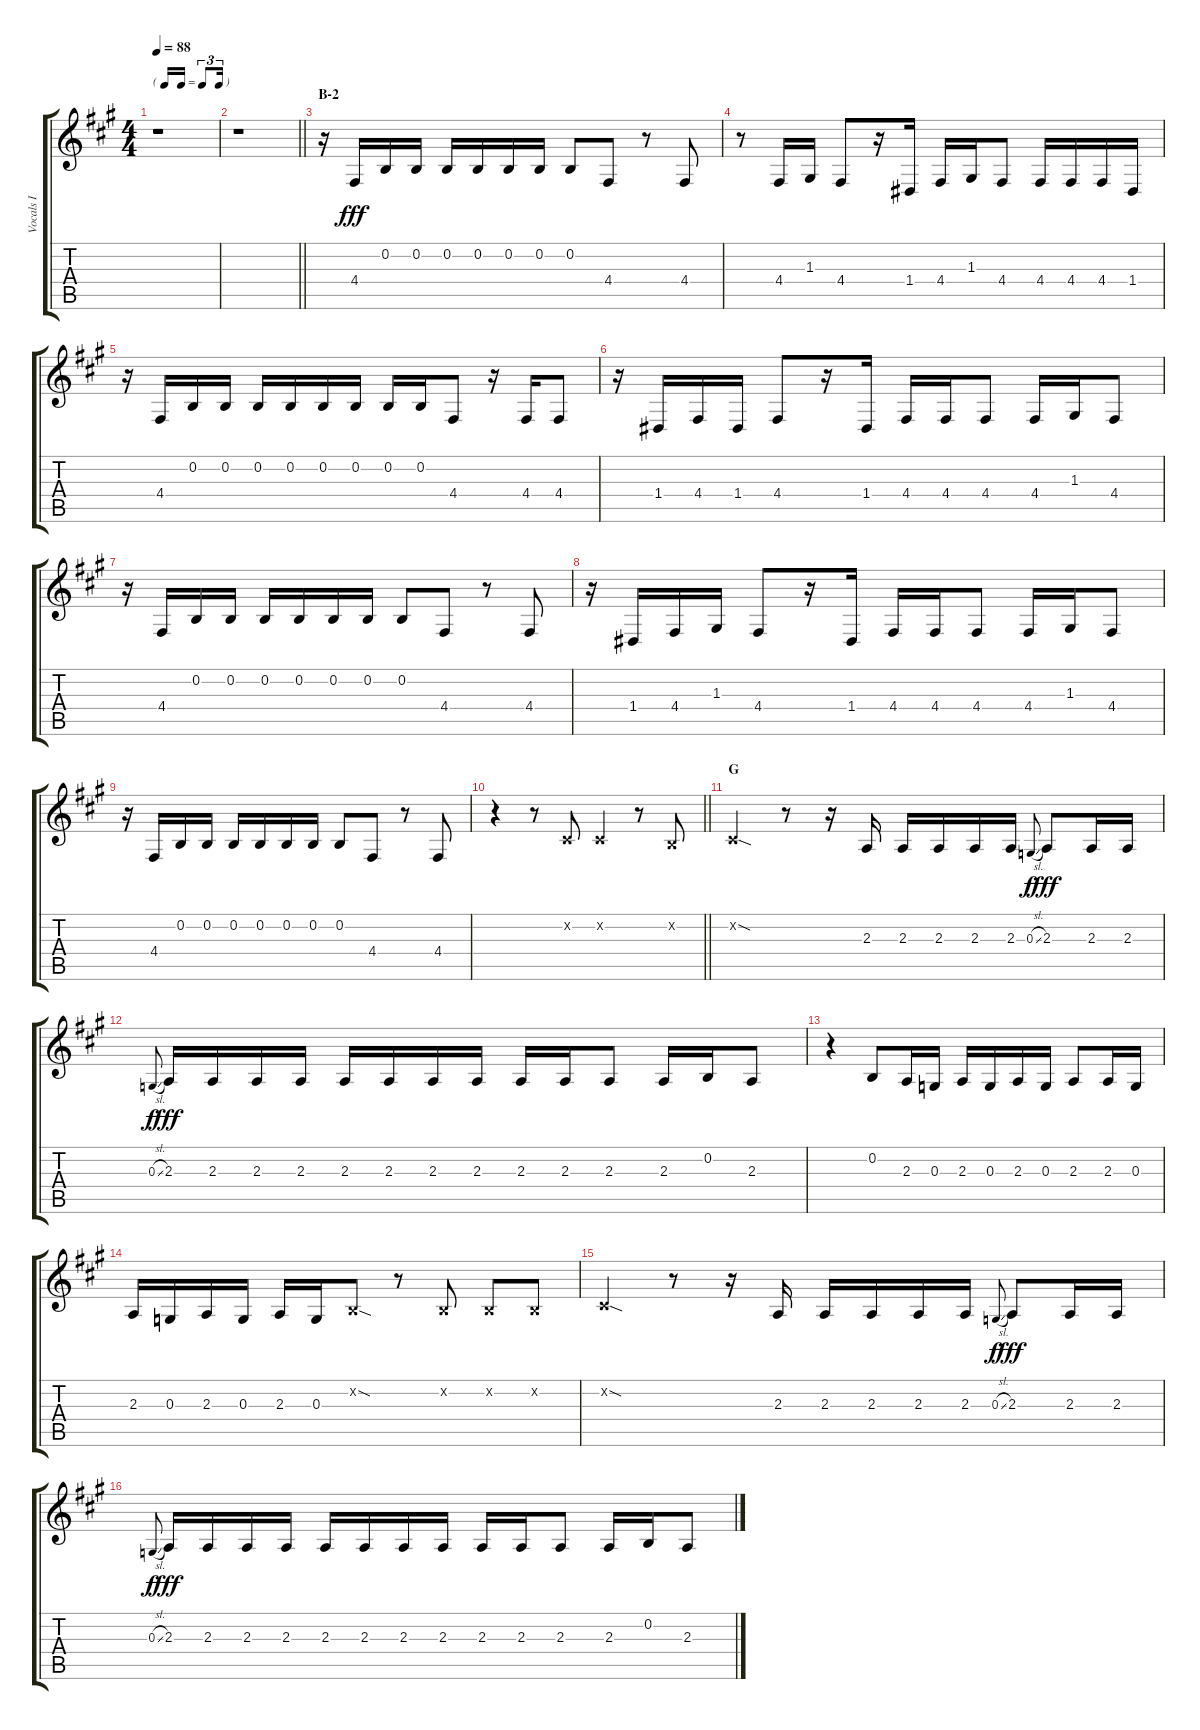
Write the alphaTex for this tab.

\track ("Vocals I" "Vocals I") {instrument voiceoohs}
\staff {score tabs}
\tuning (E4 B3 G3 D3 A2 E2) {hide}
\ts (4 4)
\tf triplet16th
\tempo 88
\clef g2
\ks a
r.1{dy ff} |
\barLineRight lightlight
r.1 |
\section ("" "B-2")
r.16 4.4.16{dy fff} 0.2.16 0.2.16 0.2.16 0.2.16 0.2.16 0.2.16 0.2.8 4.4.8 r.8 4.4.8 |
r.8 4.4.16 1.3.16 4.4.8 r.16 1.4.16 4.4.16 1.3.16 4.4.8 4.4.16 4.4.16 4.4.16 1.4.16 |
r.16 4.4.16 0.2.16 0.2.16 0.2.16 0.2.16 0.2.16 0.2.16 0.2.16 0.2.16 4.4.8 r.16 4.4.16 4.4.8 |
r.16 1.4.16 4.4.16 1.4.16 4.4.8 r.16 1.4.16 4.4.16 4.4.16 4.4.8 4.4.16 1.3.16 4.4.8 |
r.16 4.4.16 0.2.16 0.2.16 0.2.16 0.2.16 0.2.16 0.2.16 0.2.8 4.4.8 r.8 4.4.8 |
r.16 1.4.16 4.4.16 1.3.16 4.4.8 r.16 1.4.16 4.4.16 4.4.16 4.4.8 4.4.16 1.3.16 4.4.8 |
r.16 4.4.16 0.2.16 0.2.16 0.2.16 0.2.16 0.2.16 0.2.16 0.2.8 4.4.8 r.8 4.4.8 |
\barLineRight lightlight
r.4 r.8 2.2{x}.8 2.2{x}.4 r.8 0.2{x}.8 |
\section ("" "G")
2.2{sod x}.4 r.8 r.16 2.3.16 2.3.16 2.3.16 2.3.16 2.3.16 0.3{sl}.8{gr onbeat dy f} 2.3.8{dy fff} 2.3.16 2.3.16 |
0.3{sl}.8{gr onbeat dy f} 2.3.16{dy fff} 2.3.16 2.3.16 2.3.16 2.3.16 2.3.16 2.3.16 2.3.16 2.3.16 2.3.16 2.3.8 2.3.16 0.2.16 2.3.8 |
r.4 0.2.8 2.3.16 0.3.16 2.3.16 0.3.16 2.3.16 0.3.16 2.3.8 2.3.16 0.3.16 |
2.3.16 0.3.16 2.3.16 0.3.16 2.3.16 0.3.16 0.2{sod x}.8 r.8 0.2{x}.8 0.2{x}.8 0.2{x}.8 |
2.2{sod x}.4 r.8 r.16 2.3.16 2.3.16 2.3.16 2.3.16 2.3.16 0.3{sl}.8{gr onbeat dy f} 2.3.8{dy fff} 2.3.16 2.3.16 |
0.3{sl}.8{gr onbeat dy f} 2.3.16{dy fff} 2.3.16 2.3.16 2.3.16 2.3.16 2.3.16 2.3.16 2.3.16 2.3.16 2.3.16 2.3.8 2.3.16 0.2.16 2.3.8
